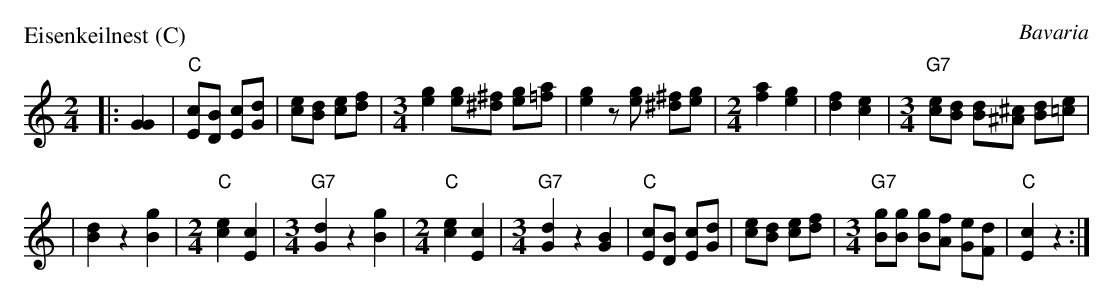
X:1
P: Eisenkeilnest (C)
O: Bavaria
M: 2/4
L: 1/8
K: C
|: [G2G2] \
| "C"[cE][BD] [cE][dG] \
| [ec][dB] [ec][fd] \
|[M:3/4][g2e2] [ge][^f^d] [ge][a=f] \
| [g2e2] z[ge] [^f^d][ge] \
|[M:2/4][a2f2] [g2e2] \
| [f2d2] [e2c2] \
|[M:3/4]"G7"[ec][dB] [dB][^c^A] [dB][e=c] |
| [d2B2] z2 [g2B2] \
|[M:2/4]"C"[e2c2] [c2E2] \
|[M:3/4]"G7"[d2G2] z2 [g2B2] \
|[M:2/4]"C"[e2c2] [c2E2] \
|[M:3/4]"G7"[d2G2] z2 [B2G2] \
| "C"[cE][BD] [cE][dG] \
| [ec][dB] [ec][fd] \
|[M:3/4]"G7"[gB][gB] [gB][fA] [eG][dF] \
| "C"[c2E2] z2 :|
